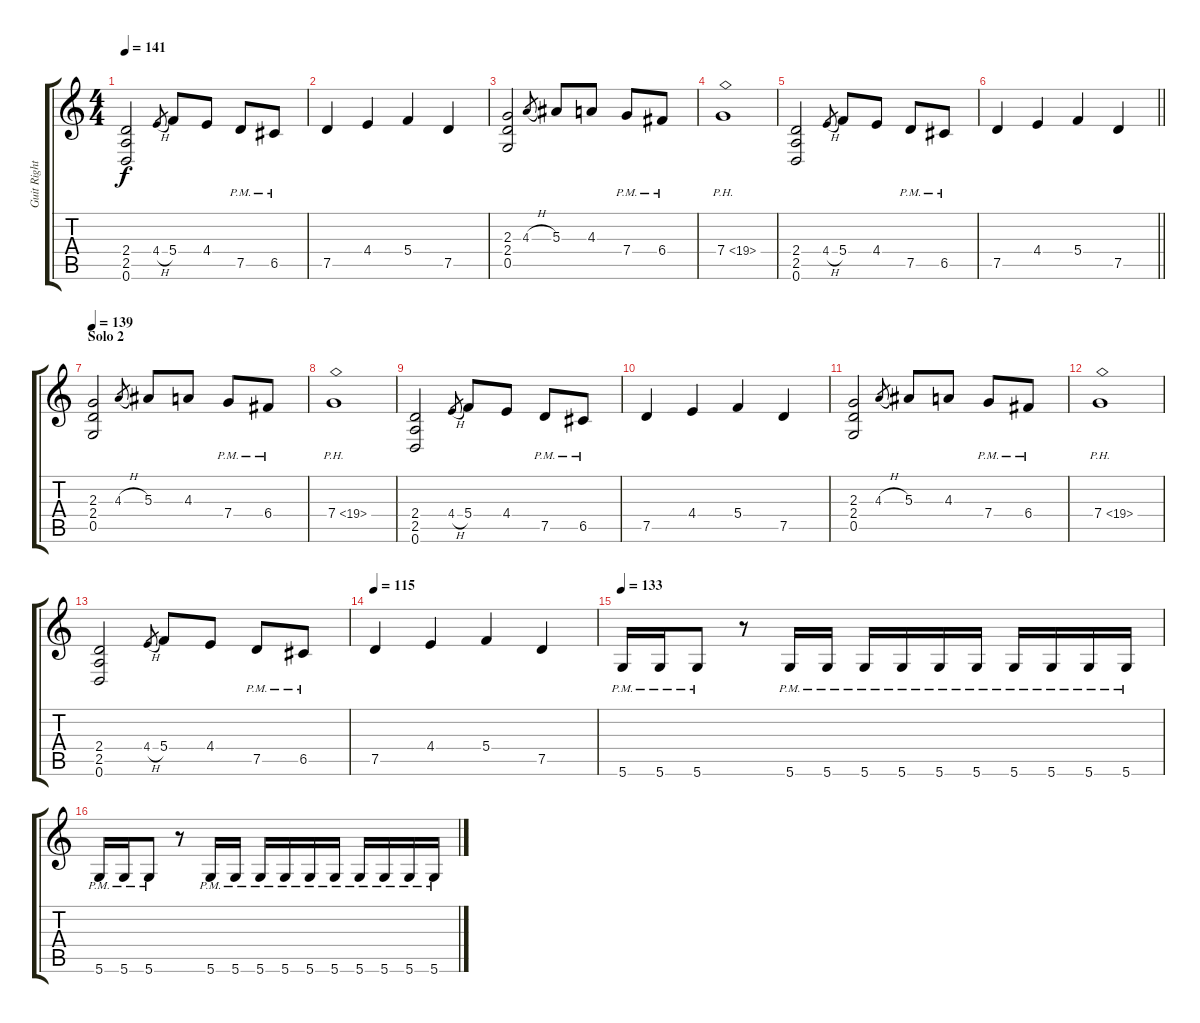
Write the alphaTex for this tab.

\track ("Guit Right" "Guit Right") {instrument distortionguitar}
\staff {score tabs}
\tuning (D4 A3 F3 C3 G2 D2) {hide}
\ts (4 4)
\tempo 141
\clef g2
\ks c
(2.4 2.5 0.6).2{dy f} 4.4{h}.8{gr} 5.4.8 4.4.8 7.5{pm}.8 6.5{pm}.8 |
7.5.4 4.4.4 5.4.4 7.5.4 |
(2.3 2.4 0.5).2 4.3{h}.8{gr} 5.3.8 4.3.8 7.4{pm}.8 6.4{pm}.8 |
7.4{ph 12}.1 |
(2.4 2.5 0.6).2 4.4{h}.8{gr} 5.4.8 4.4.8 7.5{pm}.8 6.5{pm}.8 |
\barLineRight lightlight
7.5.4 4.4.4 5.4.4 7.5.4 |
\section ("" "Solo 2")
\tempo 139
(2.3 2.4 0.5).2 4.3{h}.8{gr} 5.3.8 4.3.8 7.4{pm}.8 6.4{pm}.8 |
7.4{ph 12}.1 |
(2.4 2.5 0.6).2 4.4{h}.8{gr} 5.4.8 4.4.8 7.5{pm}.8 6.5{pm}.8 |
7.5.4 4.4.4 5.4.4 7.5.4 |
(2.3 2.4 0.5).2 4.3{h}.8{gr} 5.3.8 4.3.8 7.4{pm}.8 6.4{pm}.8 |
7.4{ph 12}.1 |
(2.4 2.5 0.6).2 4.4{h}.8{gr} 5.4.8 4.4.8 7.5{pm}.8 6.5{pm}.8 |
\tempo 115
7.5.4 4.4.4 5.4.4 7.5.4 |
\tempo 133
5.6{pm}.16 5.6{pm}.16 5.6{pm}.8 r.8 5.6{pm}.16 5.6{pm}.16 5.6{pm}.16 5.6{pm}.16 5.6{pm}.16 5.6{pm}.16 5.6{pm}.16 5.6{pm}.16 5.6{pm}.16 5.6{pm}.16 |
5.6{pm}.16 5.6{pm}.16 5.6{pm}.8 r.8 5.6{pm}.16 5.6{pm}.16 5.6{pm}.16 5.6{pm}.16 5.6{pm}.16 5.6{pm}.16 5.6{pm}.16 5.6{pm}.16 5.6{pm}.16 5.6{pm}.16
